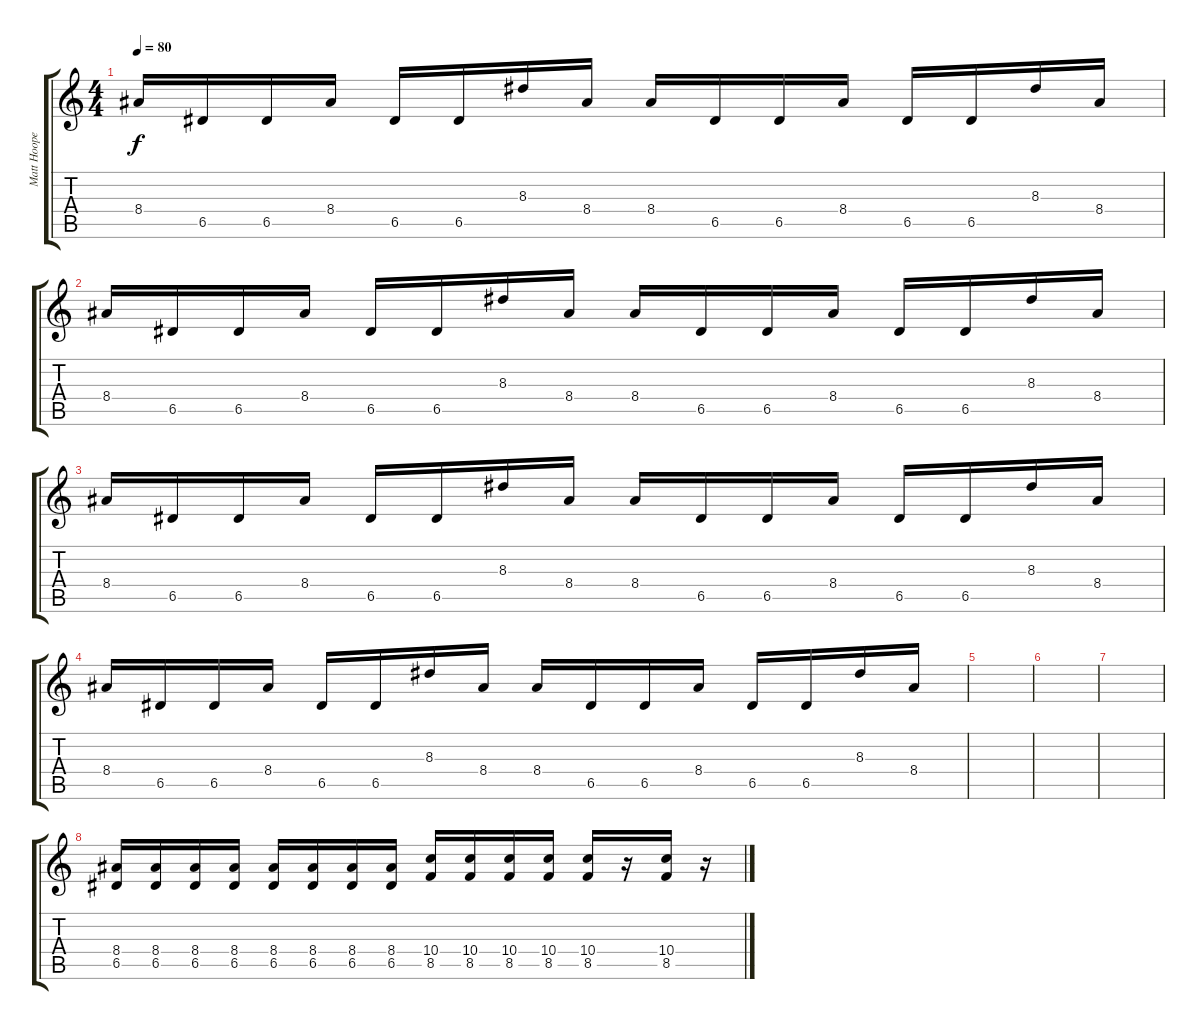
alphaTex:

\track ("Matt Hoopes" "Matt Hoope") {instrument distortionguitar}
\staff {score tabs}
\tuning (E4 B3 G3 D3 A2 E2) {hide}
\ts (4 4)
\tempo 80
\clef g2
\ks c
8.4.16{dy f volume 6 instrument electricguitarclean} 6.5.16 6.5.16 8.4.16 6.5.16 6.5.16 8.3.16 8.4.16 8.4.16 6.5.16 6.5.16 8.4.16 6.5.16 6.5.16 8.3.16 8.4.16 |
8.4.16{volume 6 instrument electricguitarclean} 6.5.16 6.5.16 8.4.16 6.5.16 6.5.16 8.3.16 8.4.16 8.4.16 6.5.16 6.5.16 8.4.16 6.5.16 6.5.16 8.3.16 8.4.16 |
8.4.16{volume 6 instrument electricguitarclean} 6.5.16 6.5.16 8.4.16 6.5.16 6.5.16 8.3.16 8.4.16 8.4.16 6.5.16 6.5.16 8.4.16 6.5.16 6.5.16 8.3.16 8.4.16 |
8.4.16{volume 6 instrument electricguitarclean} 6.5.16 6.5.16 8.4.16 6.5.16 6.5.16 8.3.16 8.4.16 8.4.16 6.5.16 6.5.16 8.4.16 6.5.16 6.5.16 8.3.16 8.4.16 |
|
|
|
(8.4 6.5).16{volume 13 instrument electricguitarmuted} (8.4 6.5).16 (8.4 6.5).16 (8.4 6.5).16 (8.4 6.5).16 (8.4 6.5).16 (8.4 6.5).16 (8.4 6.5).16 (10.4 8.5).16 (10.4 8.5).16 (10.4 8.5).16 (10.4 8.5).16 (10.4 8.5).16{instrument distortionguitar} r.16 (10.4 8.5).16 r.16
